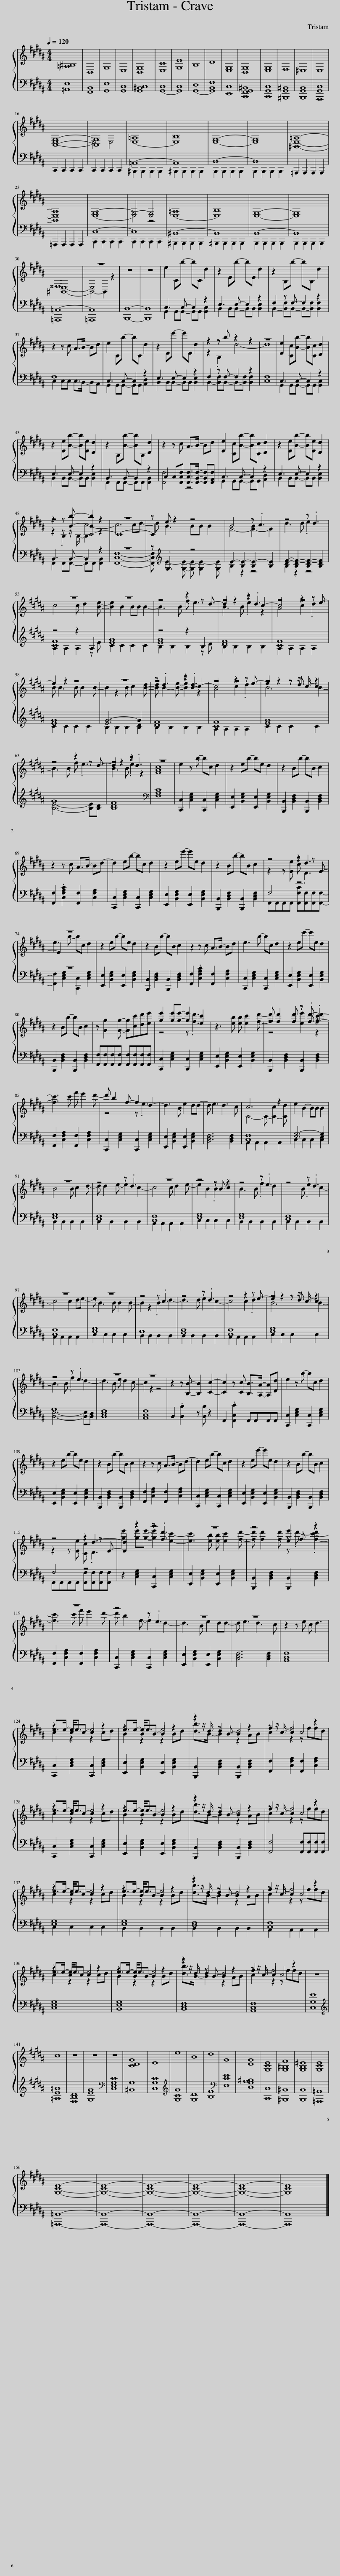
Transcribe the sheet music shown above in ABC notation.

X:1
%%score { ( 1 4 5 6 ) | ( 2 3 7 ) }
L:1/8
Q:1/4=120
M:4/4
I:linebreak $
K:B
V:1 treble
V:4 treble
V:5 treble
V:6 treble
V:2 bass
V:3 bass
V:7 bass
V:1
 [=A,^B,]8 | D,8 | G,8 | E,8 | [D,G,]8 | %5
 [E,C]8 | [G,E]8 | B,8 | D8 | [E,G,]8 | %10
 [D,G,]8 | [E,G,]8 | F,8 | ^E,8 | E,8 |$ %15
 [C,G,]8- | [C,G,]8 | =A,8 | B,8 | [E,G,]8- | %20
 [E,G,]8 | [^B,,E,=A,]8- |$ [B,,E,A,]8 | G,8- | G,4- [E,G,]4 | %25
 =A,8 | B,8 | [E,G,]8- | [E,G,]8 |$ ^^F,8 | %30
 z8 | z8 | z8 | e2 Cb- bC d2 | z2 Eb- bE d2 | %35
 z2 B,b- bB, d2 |$ z2 z c A>B- Bd | e2 Cb- bC d2 | z2 Ee'- e'E d2 | z2 z b z2 z2 | %40
 z8 | [Ee]2 [Cc][Bb]- [Bb][Cc] [Dd]2 |$ z2 [Ee][Bb]- [Bb][Ee] [Dd]2 | z2 B,[Bb]- [Bb]B, [Dd]2 | z2 z c A>B- Bd | %45
 [Ee]2 [Cc][Bb]- [Bb][Cc] [Dd]2 | z2 [Ee][Bb]- [Bb][Ee] [Dd]2 |$ z2 z [Bb]- [Bb]2 z2 | z8 | z e z2 z4 | %50
 B4 z .c3 | z4 z .d3 |$ z8 | z8 | z4 z2 z d- | %55
 d2 z2 z .d3 | z4 z2 z e- |$ e2 z2 z4 | z8 | z .d3 z .[Bd]3 | %60
 z4 z2 z e- | e2 z2 z d z2 |$ z4 z2 z d- | d2 z2 z .d3 | z8 | %65
 e2 z b- bc d2 | z2 eb- be d2 | z2 Bb- bB c2 |$ z2 z c A>B- Bd- | d2 eb- bc d2 | %70
 z2 ee'- e'e d2 | z2 Bb- bB c2 | z4 z d3 |$ z8 | z2 eb- be d2 | %75
 z2 Bb- bB c2 | z2 z c A>B- Bd | e3 b- bc d2 | z2 ee'- e'e d2 |$ z2 Bb- bB c2 | %80
 z [Gg]2 [Gg]- [Gg][cc'][dd'][ee'] | [ge']2 [ge'][ge']- [ge']2 [ec']2 | z3 [eb] [eb] [ec']2 [fd']- | [fd'] [fd']2 [fd'] z .d'- .[f-c'-d']2 |$ [fc']3 c' f' e'2 d'- | %85
 d' b2 f- f2 d2- | d3 B e2 dd- | d e3 d3 c | c6 z2 | e2 B2- BB B2 |$ %90
 z8 | z4 z .d3 | z8 | z4 z B z2 | z4 z .e3 | %95
 z4 z .d3 |$ z8 | z8 | z4 z .c3 | z4 z .d3 | %100
 z4 z2 z e- | e2 z2 z d z2 |$ z4 z .e3 | z8 | z8 | %105
 z2 z [B,B]- [B,B]2 [Cc]2- | [Cc]2 z [Cc] [B,B]>[A,A]- [A,A][Dd] | e2 z b- bc d2 |$ z2 eb- be d2 | z2 Bb- bB c2 | %110
 z2 z c A>B- Bd- | d2 eb- bc d2 | z2 ee'- e'e d2 | z2 Bb- bB c2 |$ z4 z d3- | %115
 d2 z2 z .[fd']3 | z8 | z4 [ee']2 z2 |$ z8 | z4 z .e3 | %120
 z8 | z8 | z2 z e c d3 |$ e>e- e<e e4 | e>e- e<e e4 | %125
 z z/ d/ d2 d4 | f2 f4 z2 |$ e>e- e<e e4 | e>e- e<e e4 | z z/ d/ d2 d4 | %130
 f2 f4 z2 |$ e>e- e<e e4 | e>e- e<e e4 | z z/ d/ d2 d4 | f2 f4 z2 |$ %135
 e>e- e<e e4 | e>e- e<e e4 | z z/ d/ d2 d4 | f2 f4 z2 | z8 |$ %140
 c8 | z8 | z8 | z8 | [CDG]8 | %145
 E8 | e8 | B8 | d8 | G8 | %150
 [DG]8 | [G,CE]8 | [G,^B,F]8 | [G,B,^E]8 | [G,CE]8 |$ %155
 [G,CE]8- | [G,CE]8- | [G,CE]8- | [G,CE]8- | [G,CE]8- | %160
 [G,CE]8 |] %161
V:2
 [=A,,E,]8 | [F,,B,,]8 | [G,,E,]8 | [G,,C,]8 | [G,,^B,,C,]8 | %5
 C,8 | C,8 | D,8 | [B,,F,]8 | [E,,C,]8 | %10
 [C,,F,,G,,^B,,]8 | [C,,G,,C,]8 | [^B,,,G,,^B,,]8 | [B,,,G,,B,,]8 | [A,,,G,,C,]8 |$ %15
 C,,2 C,,2 C,,2 C,,2 | C,,2 C,,2 C,,2 C,,2 | =A,,8- | A,,8 | B,,8- | %20
 B,,8 | =A,,,2 A,,,2 A,,,2 A,,,2 |$ =A,,,2 A,,,2 A,,,2 A,,,2 | C,8- | C,8 | %25
 ^B,,8- | B,,8 | B,,8- | B,,8 |$ =A,,8- | %30
 A,,8 | [B,,,B,,]8- | [B,,,B,,]8 | C,3 C,- C,2 z2 | E,3 E,- E,2 z2 | %35
 F,2 z F,- F,2 z2 |$ F,8 | C,3 C,- C,2 z2 | E,3 E,- E,2 z2 | F,2 z F,- F,2 z2 | %40
 [C,F,]8 | C,3 C,- C,2 z2 |$ E,3 E,- E,2 z2 | B,,3 B,,- B,,2 z2 | C,2 C,[F,,C,F,] [F,,C,F,]>[F,,B,,F,]- [F,,B,,F,][F,,A,,F,] | %45
 C,3 C,- C,2 z2 | E,3 E,- E,2 z2 |$ B,,3 B,,- B,,2 z2 | z8 | z[K:treble] .G,3 z4 | %50
 E2- [B,E-]2 [B,E-]2 [B,E]2 | [DF]2- [B,D-F-]2 [B,D-F-]2 [B,DF]2 |$ [CF]8 | [EG]8 | [EG]8 | %55
 [DF]8 | [CF]8 |$ [EG]8 | [EG-]6 G2 | [DF]8 | %60
 [CF]8 | [EG]8 |$ G8 | [B,DF]8 |[K:bass] [F,A,C]8 | %65
 [C,,C,]2 [C,E,G,]2 [C,,C,]2 [C,E,G,]2 | [E,,E,]2 [B,,E,G,]2 [E,,E,]2 [B,,E,G,]2 | [B,,,B,,]2 [B,,D,F,]2 [B,,,B,,]2 [B,,D,F,]2 |$ [F,,F,]2 .[C,F,A,C]2 [F,,F,]2 [C,F,A,]2 | [C,,C,]2 [C,E,G,]2 [C,,C,]2 [C,E,G,]2 | %70
 [E,,E,]2 [B,,E,G,]2 [E,,E,]2 [B,,E,G,]2 | [B,,,B,,]2 [B,,D,F,]2 [B,,,B,,]2 [B,,D,F,]2 | F,4 z4 |$ z8 | [E,,E,]2 [B,,E,G,]2 [E,,E,]2 [B,,E,G,]2 | %75
 [B,,,B,,]2 [B,,D,F,]2 [B,,,B,,]2 [B,,D,F,]2 | [F,,F,]2 .[C,F,A,C]2 [F,,F,]2 [C,F,A,]2 | [C,,C,]2 [C,E,G,]2 [C,,C,]2 [C,E,G,]2 | [E,,E,]2 [B,,E,G,]2 [E,,E,]2 [B,,E,G,]2 |$ [B,,,B,,]2 [B,,D,F,]2 [B,,,B,,]2 [B,,D,F,]2 | %80
 [F,,F,][F,,F,][F,,F,][F,,F,] [F,,F,][F,,F,][F,,F,][F,,F,] | [C,,C,]2 [C,E,G,]2 [C,,C,]2 [C,E,G,]2 | [E,,E,]2 [B,,E,G,]2 [E,,E,]2 [B,,E,G,]2 | [B,,,B,,]2 [B,,D,F,]2 [B,,,B,,]2 [B,,D,F,]2 |$ [F,,F,]2 [C,F,A,]2 [F,,F,]2 [C,F,A,]2 | %85
 [C,,C,]2 [C,E,G,]2 [C,,C,]2 [C,E,G,]2 | [E,,E,]2 [B,,E,G,]2 [E,,E,]2 [B,,E,G,]2 | [B,,D,F,]6 [B,,D,F,]2 | [C,F,]8 | [E,G,-]6 G,2 |$ %90
 [E,G,]8 | [D,F,]8 | [C,F,]8 | [E,G,]8 | [E,G,]8 | %95
 [D,F,]8 |$ [C,F,]8 | [E,G,]8 | E,8 | [D,F,]8 | %100
 [C,F,]8 | [E,G,]8 |$ G,8 | [B,,D,F,]8 | [A,,C,F,]8 | %105
 B,,2 .[B,,B,]2 z [B,,B,] z2 | F,,2 .[F,,C,C]2 F,,F,,F,,F,, | [C,,C,]2 [C,E,G,]2 [C,,C,]2 [C,E,G,]2 |$ [E,,E,]2 [B,,E,G,]2 [E,,E,]2 [B,,E,G,]2 | [B,,,B,,]2 [B,,D,F,]2 [B,,,B,,]2 [B,,D,F,]2 | %110
 [F,,F,]2 [C,F,A,]2 [F,,F,]2 [C,F,A,]2 | [C,,C,]2 [C,E,G,]2 [C,,C,]2 [C,E,G,]2 | [E,,E,]2 [B,,E,G,]2 [E,,E,]2 [B,,E,G,]2 | [B,,,B,,]2 [B,,D,F,]2 [B,,,B,,]2 [B,,D,F,]2 |$ F,4 z4 | %115
 z2 [C,E,G,]2 [C,,C,]2 [C,E,G,]2 | [E,,E,]2 [B,,E,G,]2 [E,,E,]2 [B,,E,G,]2 | [B,,,B,,]2 [B,,D,F,]2 [B,,,B,,]2 [B,,D,F,]2 |$ [F,,F,]2 [C,F,A,]2 [F,,F,]2 [C,F,A,]2 | [C,,C,]2 [C,E,G,]2 [C,,C,]2 [C,E,G,]2 | %120
 [E,,E,]2 [B,,E,G,]2 [E,,E,]2 [B,,E,G,]2 | [B,,D,F,]6 [B,,D,F,]2 | [A,,C,F,]8 |$ [C,,C,]2 [C,E,G,]2 [C,,C,]2 [C,E,G,]2 | [E,,E,]2 [B,,E,G,]2 [E,,E,]2 [B,,E,G,]2 | %125
 [B,,,B,,]2 [B,,D,F,]2 [B,,,B,,]2 [B,,D,F,]2 | [F,,F,]2 [C,F,A,]2 [F,,F,]2 [C,F,A,]2 |$ [C,,C,]2 [C,E,G,]2 [C,,C,]2 [C,E,G,]2 | [E,,E,]2 [B,,E,G,]2 [E,,E,]2 [B,,E,G,]2 | [B,,,B,,]2 [B,,D,F,]2 [B,,,B,,]2 [B,,D,F,]2 | %130
 [F,,F,]4 [F,,F,][F,,F,][F,,F,][F,,F,] |$ [E,G,]8 | [E,G,]8 | [D,F,]8 | [C,F,]8 |$ %135
 [C,E,G,]8 | [B,,E,G,]8 | [B,,D,F,]8 | [A,,C,F,]8 | [C,G,E]8 |$ %140
[K:treble] [=A,E=A]8 | [F,B,D]8 | [G,EG]8 |[K:bass] [C,E,G,C]8 | [^B,,G,]8 | %145
 [C,G,C]8 |[K:treble] [G,CG]8 | [G,D]8 | [B,F]8 |[K:bass] [E,CE]8 | %150
 [D,G,A,^B,]8 | [C,,C,]8 | [^B,,,^B,,]8 | [B,,,B,,]8 | [=A,,,=A,,]8 |$ %155
 [=A,,,=A,,]8- | [A,,,A,,]8- | [A,,,A,,]8- | [A,,,A,,]8- | [A,,,A,,]8- | %160
 [A,,,A,,]8 |] %161
V:3
 x8 | x8 | x8 | x8 | x8 | %5
 G,,8- | G,,8 | G,,8- | G,,8 | x8 | %10
 x8 | x8 | x8 | x8 | x8 |$ %15
 x8 | x8 | ^B,,,2 B,,,2 B,,,2 B,,,2 | ^B,,,2 B,,,2 B,,,2 B,,,2 | B,,,2 B,,,2 B,,,2 B,,,2 | %20
 B,,,2 B,,,2 B,,,2 B,,,2 | x8 |$ x8 | C,,2 C,,2 C,,2 C,,2 | C,,2 C,,2 C,,2 C,,2 | %25
 ^B,,,2 B,,,2 B,,,2 B,,,2 | ^B,,,2 B,,,2 B,,,2 B,,,2 | B,,,2 B,,,2 B,,,2 B,,,2 | B,,,2 B,,,2 B,,,2 B,,,2 |$ =A,,,8 | %30
 =A,,,8 | x8 | x8 | G,,2 G,,G,,- G,,G,, [G,,C,]2 | B,,2 B,,B,,- B,,B,, [B,,E,]2 | %35
 B,,2- [B,,F,]B,,- B,,-[B,,F,] [B,,F,]2 |$ C,2 C,C, C,>B,,- B,,A,, | G,,2 G,,G,,- G,,G,, [A,,D,]2 | B,,2 B,,B,,- B,,B,, [B,,E,]2 | B,,2- [B,,F,]B,,- B,,-[B,,F,] [B,,F,]2 | %40
 x8 | G,,2 G,,G,,- G,,G,, [G,,C,]2 |$ B,,2 B,,B,,- B,,B,, [B,,E,]2 | F,,2 F,,F,,- F,,F,, [F,,B,,]2 | [F,,F,]4 z4 | %45
 G,,2 G,,G,,- G,,G,, [A,,D,]2 | B,,2 B,,B,,- B,,B,, [B,,E,]2 |$ F,,2 F,,F,,- F,,F,, [F,,B,,]2 | [F,,C,F,]8- | [F,,C,F,][K:treble] E2- [G,E]- [G,E-] [G,E-]2 [G,E] | %50
 B,2 z2 z4 | B,2 z2 z4 |$ A,2 A,2 A,2 z E | C2 C2 C2 C2 | B,2 B,2 B,2 z D | %55
 B,2 B,2 B,2 B,2 | A,2 A,2 A,2 A,2 |$ C2 C2 C2 C2 | B,2 B,2 B,2 [B,D]2 | B,2 B,2 B,2 B,2 | %60
 A,2 A,2 A,2 A,2 | C2 C2 C2 C2 |$ [B,E]6- [B,E][B,D] | x8 |[K:bass] x8 | %65
 x8 | x8 | x8 |$ x8 | x8 | %70
 x8 | x8 | F,,F,,F,,F,, [F,,F,C][F,,F,][F,,F,][F,,F,]- |$ [F,,F,]2 [C,E,G,]2 [C,,C,]2 [C,E,G,]2 | x8 | %75
 x8 | x8 | x8 | x8 |$ x8 | %80
 x8 | x8 | x8 | x8 |$ x8 | %85
 x8 | x8 | x8 | A,,2 A,,2 A,,2 A,,2 | C,2 C,2 C,2 [C,E,]2 |$ %90
 B,,2 B,,2 B,,2 B,,2 | B,,2 B,,2 B,,2 B,,2 | A,,2 A,,2 A,,2 A,,2 | C,2 C,2 C,2 C,2 | B,,2 B,,2 B,,2 B,,2 | %95
 B,,2 B,,2 B,,2 B,,2 |$ A,,2 A,,2 A,,2 A,,2 | C,2 C,2 C,2 C,2 | B,,2 B,,2 B,,2 B,,2 | B,,2 B,,2 B,,2 B,,2 | %100
 A,,2 A,,2 A,,2 A,,2 | C,2 C,2 C,2 C,2 |$ [B,,E,]6- [B,,E,][B,,D,] | x8 | x8 | %105
 x8 | x8 | x8 |$ x8 | x8 | %110
 x8 | x8 | x8 | x8 |$ F,,F,,F,,F,, [F,,F,][F,,F,][F,,F,][F,,F,] | %115
 x8 | x8 | x8 |$ x8 | x8 | %120
 x8 | x8 | x8 |$ x8 | x8 | %125
 x8 | x8 |$ x8 | x8 | x8 | %130
 x8 |$ C,2 C,2 C,2 C,2 | B,,2 B,,2 B,,2 B,,2 | B,,2 B,,2 B,,2 B,,2 | A,,2 A,,2 A,,2 A,,2 |$ %135
 x8 | x8 | x8 | x8 | x8 |$ %140
[K:treble] x8 | x8 | x8 |[K:bass] x8 | x8 | %145
 x8 |[K:treble] x8 | x8 | x8 |[K:bass] x8 | %150
 x8 | x8 | x8 | x8 | x8 |$ %155
 x8 | x8 | x8 | x8 | x8 | %160
 x8 |] %161
V:4
 x8 | x8 | x8 | x8 | x8 | %5
 x8 | x8 | x8 | x8 | x8 | %10
 x8 | x8 | x8 | x8 | x8 |$ %15
 E,8- | E,4 E,4 | E,8- | E,8 | x8 | %20
 x8 | x8 |$ x8 | E,8- | E,4 z4 | %25
 E,8- | E,8 | x8 | x8 |$ [^B,,E,]8- | %30
 [B,,-E,]4 B,,2 z2 | x8 | x8 | x8 | x8 | %35
 x8 |$ x8 | x8 | x8 | z2 .B,2 d4- | %40
 d8 | x8 |$ x8 | x8 | x8 | %45
 x8 | x8 |$ z2 .B,2 c4- | c6 cd- | d B3 BB B2 | %50
 G4- [G-B]2 G2 | d3 d .e2 x2 |$ c4 c d2 [Be]- | [Be]2 B2 BB B2- | B3 B f .e3 | %55
 B3 B .e2 z2 | A4 c2 .d2 |$ B B3 B B2 B- | B2 z2 B c2 [Bd]- | [Bd] B2- [Be]- [Be]2 z2 | %60
 A4 c2 .d2 | B6 B2- |$ B3 B f .e3 | B3 B .e2 z2 | [FA]8 | %65
 x8 | x8 | x8 |$ x8 | x8 | %70
 x8 | x8 | z2 z [Ee] c .D3 |$ e3 b- bc d2 | x8 | %75
 x8 | x8 | x8 | x8 |$ x8 | %80
 x8 | z4 z .[fd']3 | x8 | z4 [ee']2 z2 |$ x8 | %85
 z4 z .e3 | x8 | x8 | C4- C- [C-c]2 [Cd] | x8 |$ %90
 B4 B c2 d- | d d2 e- e2 c2- | c4 c d2 e- | e2 B2 .B2 x2 | B3 B .f2 d2 | %95
 x3 B .e2 c2- |$ c4 c2 de- | e B3 B B2 B- | B2 z2 .B2 d2- | d3 d .e2 c2- | %100
 c4 c2 .d2 | B6 B2- |$ B3 B .f2 d2- | d3 B e d2 c- | c2 z2 z4 | %105
 x8 | x8 | x8 |$ x8 | x8 | %110
 x8 | x8 | x8 | x8 |$ z2 z [Ee] [Cc] .D3 | %115
 [ge']2 [ge'][ge']- [ge']2 [ec']2- | [ec']3 [eb] [eb] [ec']2 [fd']- | [fd'] [fd']2 [fd'] z .d'- .[f-c'-d']2 |$ [fc']3 c' f' e'2 d'- | d' b2 f- f2 d2- | %120
 d3 B e2 dd- | d e3 d3 c | x8 |$ c2 z2 z2 cd | B2 z2 z2 Bd | %125
 [db]>B- B2 z2 AB | c2 z2 z ffd |$ c2 z2 z2 cd | B2 z2 z2 Bd | [db]>B- B2 z2 AB | %130
 c2 z2 z ffd |$ c2 z2 z2 cd | B2 z2 z2 Bd | [db]>B- B2 z2 AB | c2 z2 z ffd |$ %135
 c2 z2 z2 cd | B2 z2 z2 Bd | [db]>B- B2 z2 AB | c2 z2 z ffd | x8 |$ %140
 x8 | x8 | x8 | x8 | x8 | %145
 x8 | x8 | x8 | x8 | x8 | %150
 x8 | x8 | x8 | x8 | x8 |$ %155
 x8 | x8 | x8 | x8 | x8 | %160
 x8 |] %161
V:5
 x8 | x8 | x8 | x8 | x8 | %5
 x8 | x8 | x8 | x8 | x8 | %10
 x8 | x8 | x8 | x8 | x8 |$ %15
 x8 | x8 | x8 | x8 | x8 | %20
 x8 | x8 |$ x8 | x8 | x8 | %25
 x8 | x8 | x8 | x8 |$ x8 | %30
 x8 | x8 | x8 | x8 | x8 | %35
 x8 |$ x8 | x8 | x8 | z2 z x z2 z2 | %40
 x8 | x8 |$ x8 | x8 | x8 | %45
 x8 | x8 |$ z4 C4- | C8- | C2 z2 z4 | %50
 x8 | x8 |$ x8 | x8 | x8 | %55
 z4 z2 c2- | c4 z4 |$ x8 | x8 | z4 z2 c2- | %60
 c4 z4 | z4 z z/ c/- c2 |$ x8 | z4 z2 x2 | c8 | %65
 x8 | x8 | x8 |$ x8 | x8 | %70
 x8 | x8 | z4 z2 z E- |$ E2 x6 | x8 | %75
 x8 | x8 | x8 | x8 |$ x8 | %80
 x8 | x8 | x8 | z4 z f z2 |$ x8 | %85
 x8 | x8 | x8 | x8 | x8 |$ %90
 x8 | x8 | x8 | z4 z x c2 | x8 | %95
 x8 |$ x8 | x8 | x8 | x8 | %100
 x8 | z4 z z/ c/- c2 |$ x8 | x8 | x8 | %105
 x8 | x8 | x8 |$ x8 | x8 | %110
 x8 | x8 | x8 | x8 |$ z4 z2 z E- | %115
 E2 z2 z4 | x8 | z4 z f z2 |$ x8 | x8 | %120
 x8 | x8 | x8 |$ z2 cc- c2 z2 | z2 BB- B2 z2 | %125
 z2 z B- B2 z2 | z z/ c/- c2 c4 |$ z2 cc- c2 z2 | z2 BB- B2 z2 | z2 z B- B2 z2 | %130
 z z/ c/- c2 c4 |$ z2 cc- c2 z2 | z2 BB- B2 z2 | z2 z B- B2 z2 | z z/ c/- c2 c4 |$ %135
 z2 cc- c2 z2 | z2 BB- B2 z2 | z2 z B- B2 z2 | z z/ c/- c2 c4 | x8 |$ %140
 x8 | x8 | x8 | x8 | x8 | %145
 x8 | x8 | x8 | x8 | x8 | %150
 x8 | x8 | x8 | x8 | x8 |$ %155
 x8 | x8 | x8 | x8 | x8 | %160
 x8 |] %161
V:6
 x8 | x8 | x8 | x8 | x8 | %5
 x8 | x8 | x8 | x8 | x8 | %10
 x8 | x8 | x8 | x8 | x8 |$ %15
 x8 | x8 | x8 | x8 | x8 | %20
 x8 | x8 |$ x8 | x8 | x8 | %25
 x8 | x8 | x8 | x8 |$ x8 | %30
 x8 | x8 | x8 | x8 | x8 | %35
 x8 |$ x8 | x8 | x8 | x8 | %40
 x8 | x8 |$ x8 | x8 | x8 | %45
 x8 | x8 |$ z2 z z/ B,/- B,2 z2 | x8 | x8 | %50
 x8 | x8 |$ x8 | x8 | x8 | %55
 x8 | x8 |$ x8 | x8 | x8 | %60
 x8 | x8 |$ x8 | x8 | x8 | %65
 x8 | x8 | x8 |$ x8 | x8 | %70
 x8 | x8 | x8 |$ x8 | x8 | %75
 x8 | x8 | x8 | x8 |$ x8 | %80
 x8 | x8 | x8 | x8 |$ x8 | %85
 x8 | x8 | x8 | x8 | x8 |$ %90
 x8 | x8 | x8 | x8 | x8 | %95
 x8 |$ x8 | x8 | x8 | x8 | %100
 x8 | x8 |$ x8 | x8 | x8 | %105
 x8 | x8 | x8 |$ x8 | x8 | %110
 x8 | x8 | x8 | x8 |$ x8 | %115
 x8 | x8 | x8 |$ x8 | x8 | %120
 x8 | x8 | x8 |$ x8 | x8 | %125
 x8 | x8 |$ x8 | x8 | x8 | %130
 x8 |$ x8 | x8 | x8 | x8 |$ %135
 x8 | x8 | x8 | x8 | x8 |$ %140
 x8 | x8 | x8 | x8 | x8 | %145
 x8 | x8 | x8 | x8 | x8 | %150
 x8 | x8 | x8 | x8 | x8 |$ %155
 x8 | x8 | x8 | x8 | x8 | %160
 x8 |] %161
V:7
 x8 | x8 | x8 | x8 | x8 | %5
 x8 | x8 | x8 | x8 | x8 | %10
 x8 | x8 | x8 | x8 | x8 |$ %15
 x8 | x8 | x8 | x8 | x8 | %20
 x8 | x8 |$ x8 | x8 | x8 | %25
 x8 | x8 | x8 | x8 |$ x8 | %30
 x8 | x8 | x8 | x8 | x8 | %35
 x8 |$ x8 | x8 | x8 | x8 | %40
 x8 | x8 |$ x8 | x8 | x8 | %45
 x8 | x8 |$ x8 | x8 | x[K:treble] x7 | %50
 x8 | x8 |$ z4 z2 A,2 | x8 | z4 z2 B,2 | %55
 x8 | x8 |$ x8 | x8 | x8 | %60
 x8 | x8 |$ x8 | x8 |[K:bass] x8 | %65
 x8 | x8 | x8 |$ x8 | x8 | %70
 x8 | x8 | x8 |$ x8 | x8 | %75
 x8 | x8 | x8 | x8 |$ x8 | %80
 x8 | x8 | x8 | x8 |$ x8 | %85
 x8 | x8 | x8 | x8 | x8 |$ %90
 x8 | x8 | x8 | x8 | x8 | %95
 x8 |$ x8 | x8 | x8 | x8 | %100
 x8 | x8 |$ x8 | x8 | x8 | %105
 x8 | x8 | x8 |$ x8 | x8 | %110
 x8 | x8 | x8 | x8 |$ x8 | %115
 x8 | x8 | x8 |$ x8 | x8 | %120
 x8 | x8 | x8 |$ x8 | x8 | %125
 x8 | x8 |$ x8 | x8 | x8 | %130
 x8 |$ x8 | x8 | x8 | x8 |$ %135
 x8 | x8 | x8 | x8 | x8 |$ %140
[K:treble] x8 | x8 | x8 |[K:bass] x8 | x8 | %145
 x8 |[K:treble] x8 | x8 | x8 |[K:bass] x8 | %150
 x8 | x8 | x8 | x8 | x8 |$ %155
 x8 | x8 | x8 | x8 | x8 | %160
 x8 |] %161
